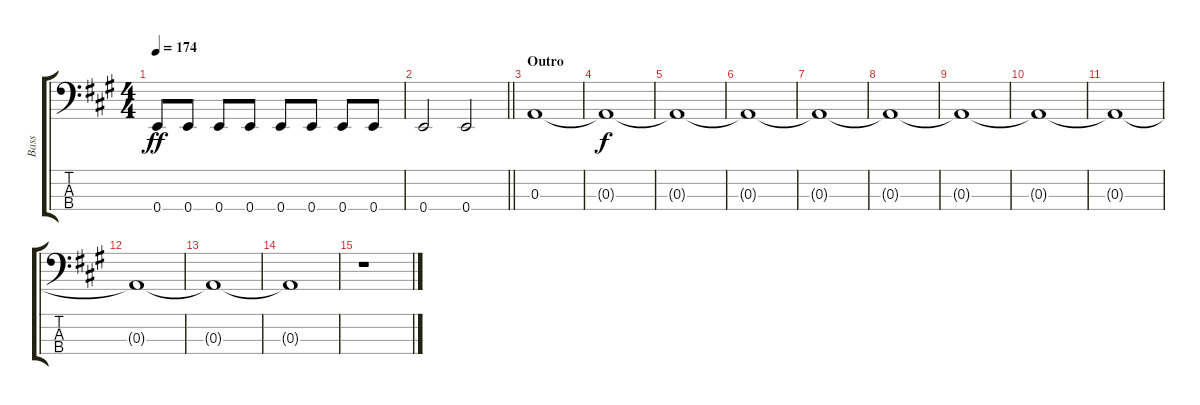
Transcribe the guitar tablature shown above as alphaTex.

\track ("Bass" "Bass") {instrument electricbasspick}
\staff {score tabs}
\tuning (G2 D2 A1 E1) {hide}
\ts (4 4)
\tempo 174
\clef f4
\ks a
0.4.8{dy ff} 0.4.8 0.4.8 0.4.8 0.4.8 0.4.8 0.4.8 0.4.8 |
\barLineRight lightlight
0.4.2 0.4.2 |
\section ("" "Outro")
0.3.1 |
0.3{t}.1{dy f} |
0.3{t}.1 |
0.3{t}.1 |
0.3{t}.1 |
0.3{t}.1 |
0.3{t}.1 |
0.3{t}.1 |
0.3{t}.1 |
0.3{t}.1 |
0.3{t}.1 |
0.3{t}.1 |
r.1
